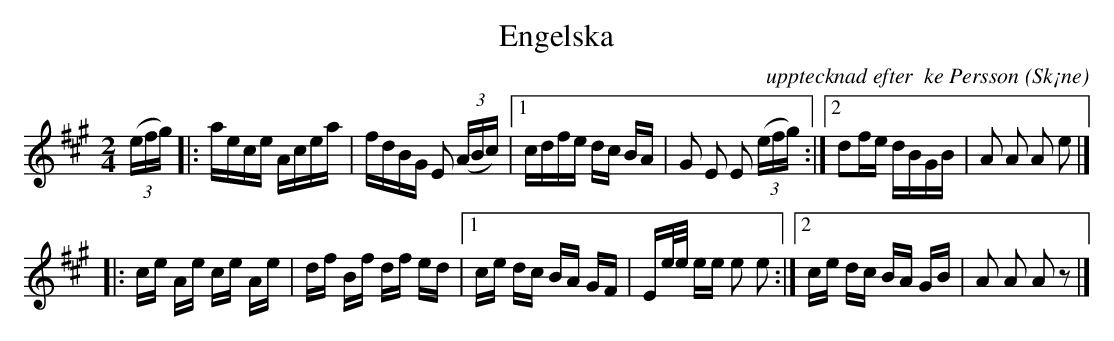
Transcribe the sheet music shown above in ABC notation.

X:1
T:Engelska
C:upptecknad efter  ke Persson
O:Sk¡ne
M:2/4
L:1/16
K:A
(3(efg) |: aece Acea | fdBG E2 (3(ABc) |[1 cdfe dc BA | G2 E2 E2  (3(efg) :|[2 d2fe dBGB | A2 A2 A2 e2 |]
|: ce Ae ce Ae | df Bf df ed |[1 ce dc BA GF | Ee1/2e1/2 ee e2 e2 :|[2 ce dc BA GB | A2 A2 A2 z2 |]
